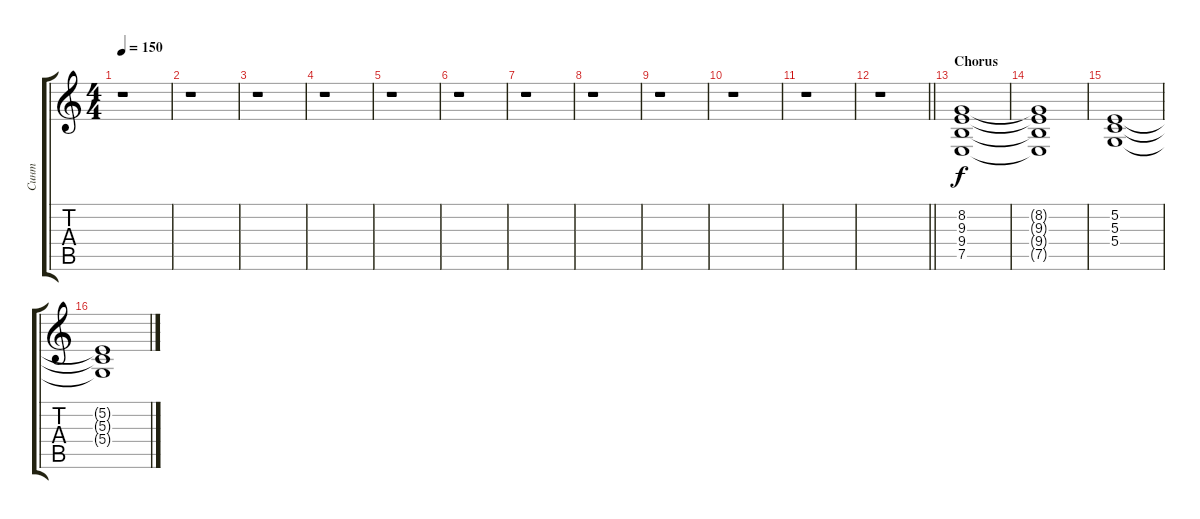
\track ("Синт" "Синт") {instrument violin}
\staff {score tabs}
\tuning (E4 B3 G3 D3 A2 E2) {hide}
\ts (4 4)
\tempo 150
\clef g2
\ks c
r.1{dy f} |
r.1 |
r.1 |
r.1 |
r.1 |
r.1 |
r.1 |
r.1 |
r.1 |
r.1 |
r.1 |
\barLineRight lightlight
r.1 |
\section ("" "Chorus")
(8.2 9.3 9.4 7.5).1 |
(8.2{t} 9.3{t} 9.4{t} 7.5{t}).1 |
(5.2 5.3 5.4).1 |
(5.2{t} 5.3{t} 5.4{t}).1
